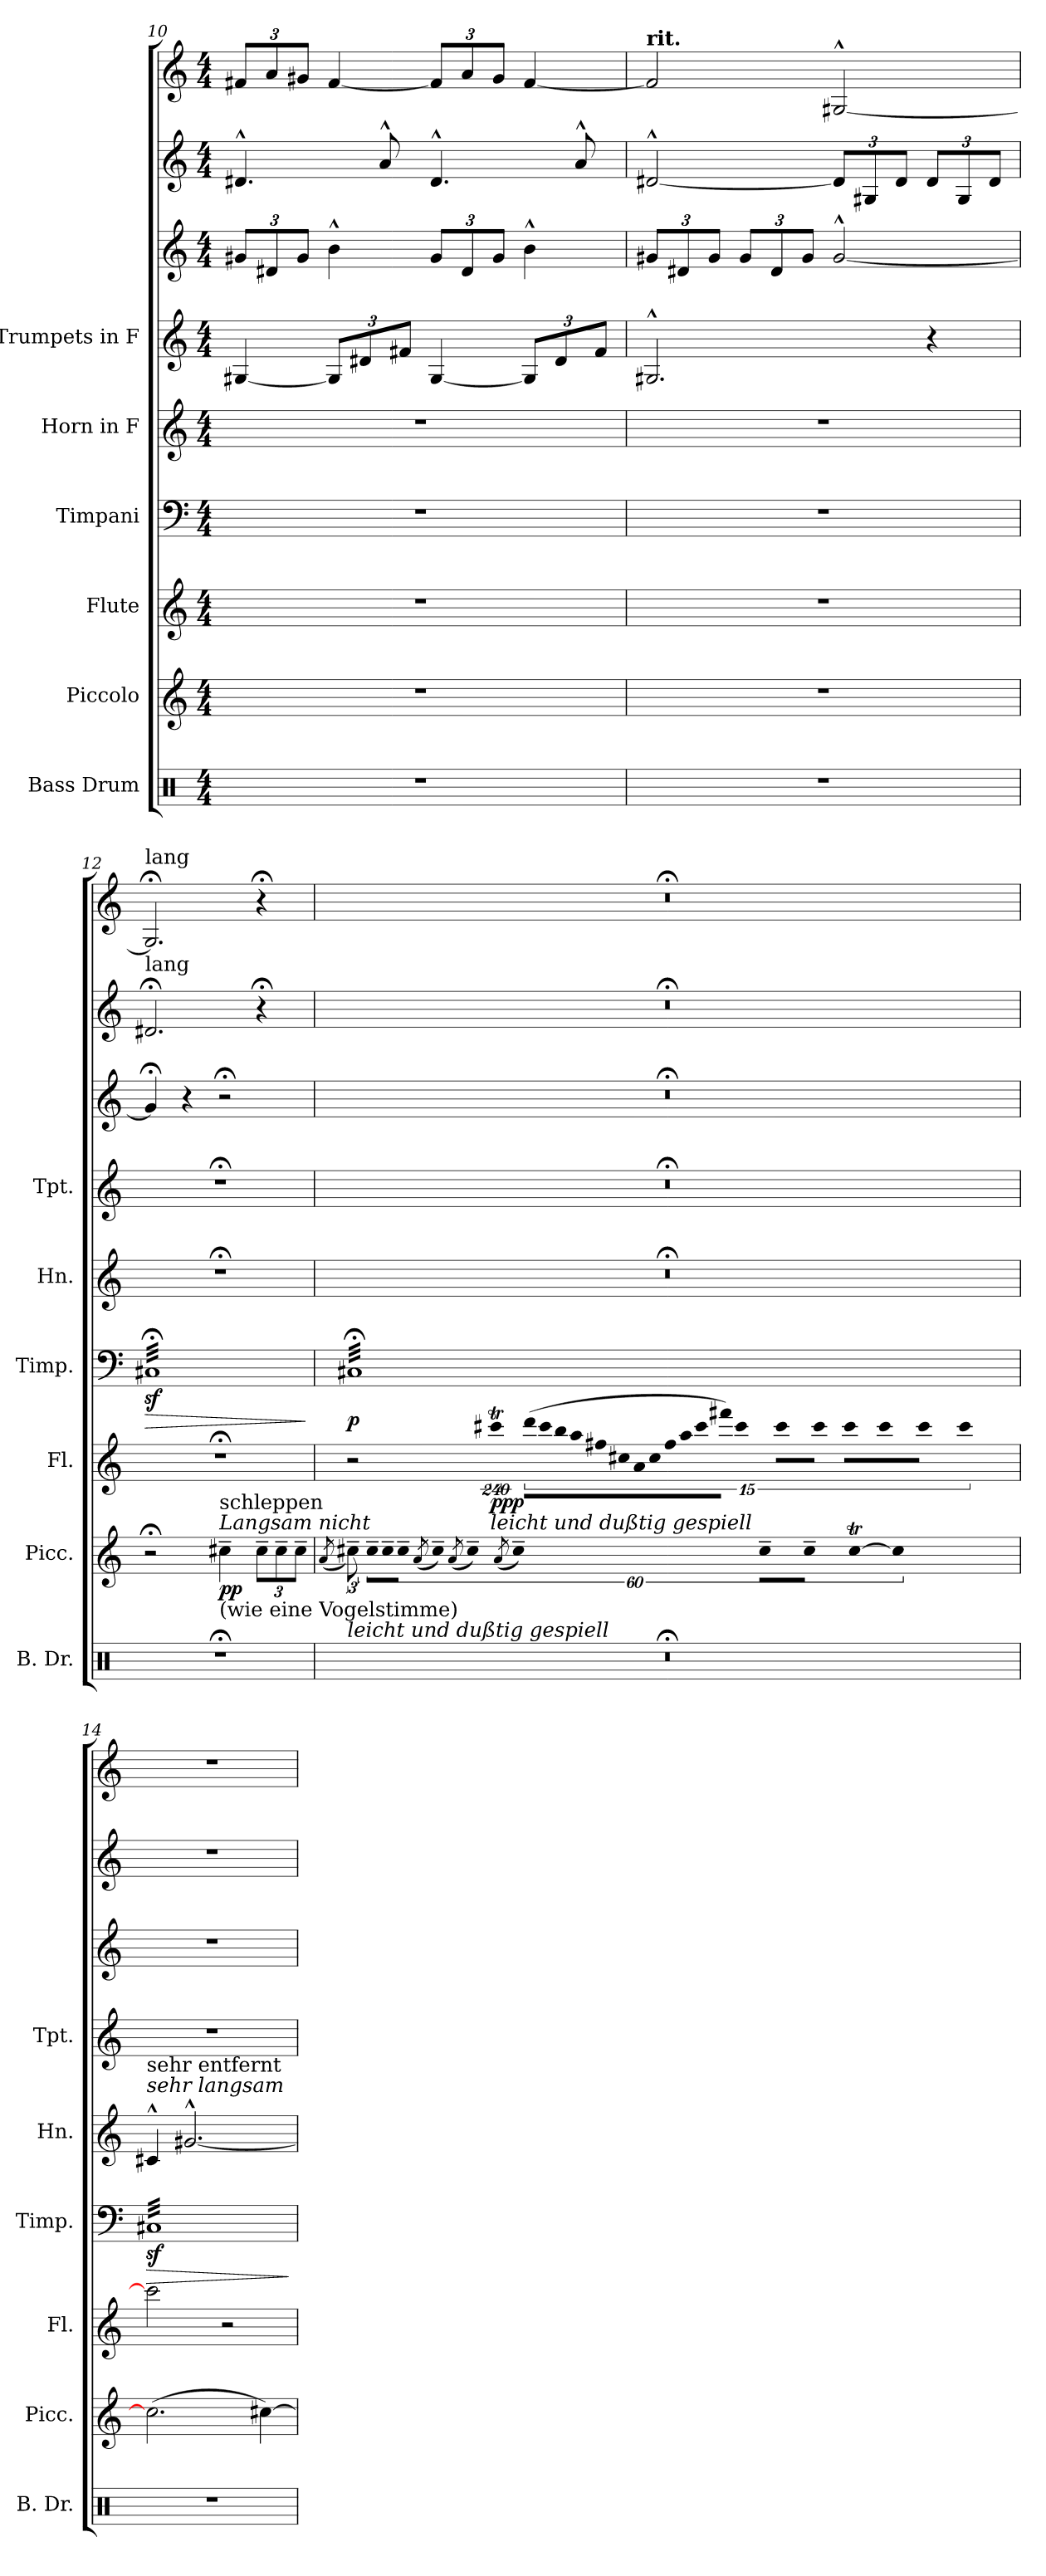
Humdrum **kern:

**kern	**kern	**dynam	**kern	**dynam	**kern	**dynam	**kern	**kern	**kern	**kern	**kern
*part6	*part5	*part5	*part4	*part4	*part3	*part3	*part2	*part1	*part1	*part1	*part1
*staff9	*staff8	*staff8	*staff7	*staff7	*staff6	*staff6	*staff5	*staff4	*staff3	*staff2	*staff1
*I"Bass Drum	*I"Piccolo	*	*I"Flute	*	*I"Timpani	*	*I"Horn in F	*I"Trumpets in F	*	*	*
*I'B. Dr.	*I'Picc.	*	*I'Fl.	*	*I'Timp.	*	*I'Hn.	*I'Tpt.	*	*	*
*clefX	*clefG2	*	*clefG2	*	*clefF4	*	*clefG2	*clefG2	*clefG2	*clefG2	*clefG2
*	*ITrd-7c-12	*	*	*	*	*	*ITrd4c7	*ITrd-3c-5	*ITrd-3c-5	*ITrd-3c-5	*ITrd-3c-5
*k[]	*k[]	*	*k[]	*	*k[]	*	*k[b-]	*k[b-]	*k[b-]	*k[b-]	*k[b-]
*M4/4	*M4/4	*	*M4/4	*	*M4/4	*	*M4/4	*M4/4	*M4/4	*M4/4	*M4/4
*	*	*	*	*	*	*	*	*	*Xbrackettup	*	*Xbrackettup
=10	=10	=10	=10	=10	=10	=10	=10	=10	=10	=10	=10
1r	1r	.	1r	.	1r	.	1r	[4c#X/	12cc#X/L	4.g#X^^/	12bn/L
.	.	.	.	.	.	.	.	.	12g#X/	.	12dd/
.	.	.	.	.	.	.	.	.	12cc#/J	.	12cc#X/J
*	*	*	*	*	*	*	*	*Xbrackettup	*	*	*
.	.	.	.	.	.	.	.	12c#/L]	4ee^^\	.	[4b/
.	.	.	.	.	.	.	.	12g#X/	.	.	.
.	.	.	.	.	.	.	.	.	.	8dd^^/	.
.	.	.	.	.	.	.	.	12bn/J	.	.	.
.	.	.	.	.	.	.	.	[4c#/	12cc#/L	4.g#^^/	12b/L]
.	.	.	.	.	.	.	.	.	12g#/	.	12dd/
.	.	.	.	.	.	.	.	.	12cc#/J	.	12cc#/J
.	.	.	.	.	.	.	.	12c#/L]	4ee^^\	.	[4b/
.	.	.	.	.	.	.	.	12g#/	.	.	.
.	.	.	.	.	.	.	.	.	.	8dd^^/	.
.	.	.	.	.	.	.	.	12b/J	.	.	.
=11	=11	=11	=11	=11	=11	=11	=11	=11	=11	=11	=11
!	!	!	!	!	!	!	!	!	!	!	!LO:TX:B:t=rit.
1r	1r	.	1r	.	1r	.	1r	2.c#X^^/	12cc#X/L	[2g#X^^/	2b/]
.	.	.	.	.	.	.	.	.	12g#X/	.	.
.	.	.	.	.	.	.	.	.	12cc#/J	.	.
.	.	.	.	.	.	.	.	.	12cc#/L	.	.
.	.	.	.	.	.	.	.	.	12g#/	.	.
.	.	.	.	.	.	.	.	.	12cc#/J	.	.
*	*	*	*	*	*	*	*	*	*	*Xbrackettup	*
.	.	.	.	.	.	.	.	.	[2cc#^^/	12g#/L]	[2c#X^^/
.	.	.	.	.	.	.	.	.	.	12c#X/	.
.	.	.	.	.	.	.	.	.	.	12g#/J	.
.	.	.	.	.	.	.	.	4r	.	12g#/L	.
.	.	.	.	.	.	.	.	.	.	12c#/	.
.	.	.	.	.	.	.	.	.	.	12g#/J	.
=12	=12	=12	=12	=12	=12	=12	=12	=12	=12	=12	=12
!	!	!	!	!	!	!	!	!	!	!	!LO:TX:a:t=lang
!	!	!	!	!	!	!	!	!	!	!LO:TX:a:t=lang	!
!	!	!	!	!	!	!LO:HP:b	!	!	!	!	!
*	*	*	*	*	*tremolo	*	*	*	*	*	*
1r;<	2r;<	.	1r;<	.	32C#Xz<;<LLL	>	1r;<	1r;<	4cc#;</]	2.g#X;</	2.c#;</]
.	.	.	.	.	32C#Xz<;<	.	.	.	.	.	.
.	.	.	.	.	32C#Xz<;<	.	.	.	.	.	.
.	.	.	.	.	32C#Xz<;<	.	.	.	.	.	.
.	.	.	.	.	32C#Xz<;<	.	.	.	.	.	.
.	.	.	.	.	32C#Xz<;<	.	.	.	.	.	.
.	.	.	.	.	32C#Xz<;<	.	.	.	.	.	.
.	.	.	.	.	32C#Xz<;<	.	.	.	.	.	.
.	.	.	.	.	32C#Xz<;<	.	.	.	4r	.	.
.	.	.	.	.	32C#Xz<;<	.	.	.	.	.	.
.	.	.	.	.	32C#Xz<;<	.	.	.	.	.	.
.	.	.	.	.	32C#Xz<;<	.	.	.	.	.	.
.	.	.	.	.	32C#Xz<;<	.	.	.	.	.	.
.	.	.	.	.	32C#Xz<;<	.	.	.	.	.	.
.	.	.	.	.	32C#Xz<;<	.	.	.	.	.	.
.	.	.	.	.	32C#Xz<;<	.	.	.	.	.	.
!	!LO:TX:a:i:t=Langsam nicht	!	!	!	!	!	!	!	!	!	!
!	!LO:TX:a:t=schleppen	!	!	!	!	!	!	!	!	!	!
!	!LO:TX:b:t=(wie eine Vogelstimme)	!	!	!	!	!	!	!	!	!	!
!	!	!LO:DY:b	!	!	!	!	!	!	!	!	!
.	4ccc#X~\	pp	.	.	32C#Xz<;<	.	.	.	2r;<	.	.
.	.	.	.	.	32C#Xz<;<	.	.	.	.	.	.
.	.	.	.	.	32C#Xz<;<	.	.	.	.	.	.
.	.	.	.	.	32C#Xz<;<	.	.	.	.	.	.
.	.	.	.	.	32C#Xz<;<	.	.	.	.	.	.
.	.	.	.	.	32C#Xz<;<	.	.	.	.	.	.
.	.	.	.	.	32C#Xz<;<	.	.	.	.	.	.
.	.	.	.	.	32C#Xz<;<	.	.	.	.	.	.
*	*Xbrackettup	*	*	*	*	*	*	*	*	*	*
.	12ccc#~\L	.	.	.	32C#Xz<;<	.	.	.	.	4r;<	4r;<
.	.	.	.	.	32C#Xz<;<	.	.	.	.	.	.
.	.	.	.	.	32C#Xz<;<	.	.	.	.	.	.
.	12ccc#~\	.	.	.	.	.	.	.	.	.	.
.	.	.	.	.	32C#Xz<;<	.	.	.	.	.	.
.	.	.	.	.	32C#Xz<;<	.	.	.	.	.	.
.	.	.	.	.	32C#Xz<;<	.	.	.	.	.	.
.	12ccc#~\J	.	.	.	.	.	.	.	.	.	.
.	.	.	.	.	32C#Xz<;<	.	.	.	.	.	.
.	.	.	.	.	32C#Xz<;<JJJ	.	.	.	.	.	.
.	.	.	.	.	.	]	.	.	.	.	.
!!LO:PB:g=z
=13	=13	=13	=13	=13	=13	=13	=13	=13	=13	=13	=13
.	(<8qaa/	.	.	.	.	.	.	.	.	.	.
*	*brackettup	*	*	*	*	*	*	*	*	*	*
!	!LO:TX:b:i:t=leicht und dußtig gespiell	!	!	!	!	!	!	!	!	!	!
!	!	!	!	!	!	!LO:DY:b	!	!	!	!	!
1r;<	12ccc#X~\)	.	2r	.	32C#X;<LLL	p	1r;<	1r;<	1r;<	1r;<	1r;<
.	.	.	.	.	32C#X;<	.	.	.	.	.	.
.	.	.	.	.	32C#X;<	.	.	.	.	.	.
!	!LO:N:vis=8	!	!	!	!	!	!	!	!	!	!
.	1920%53ccc#~\L	.	.	.	.	.	.	.	.	.	.
.	.	.	.	.	32C#X;<	.	.	.	.	.	.
!	!LO:N:vis=8	!	!	!	!	!	!	!	!	!	!
.	1920%53ccc#~\	.	.	.	.	.	.	.	.	.	.
.	.	.	.	.	32C#X;<	.	.	.	.	.	.
!	!LO:N:vis=8	!	!	!	!	!	!	!	!	!	!
.	1920%53ccc#~\J	.	.	.	.	.	.	.	.	.	.
.	.	.	.	.	32C#X;<	.	.	.	.	.	.
.	(<8qaa/	.	.	.	.	.	.	.	.	.	.
.	12ccc#~\)	.	.	.	.	.	.	.	.	.	.
.	.	.	.	.	32C#X;<	.	.	.	.	.	.
.	.	.	.	.	32C#X;<	.	.	.	.	.	.
.	(<8qaa/	.	.	.	.	.	.	.	.	.	.
.	12ccc#~\)	.	.	.	.	.	.	.	.	.	.
.	.	.	.	.	32C#X;<	.	.	.	.	.	.
.	.	.	.	.	32C#X;<	.	.	.	.	.	.
.	.	.	.	.	32C#X;<	.	.	.	.	.	.
.	(<8qaa/	.	.	.	.	.	.	.	.	.	.
.	12ccc#~\)	.	.	.	.	.	.	.	.	.	.
.	.	.	.	.	32C#X;<	.	.	.	.	.	.
.	.	.	.	.	32C#X;<	.	.	.	.	.	.
.	.	.	.	.	32C#X;<	.	.	.	.	.	.
.	24ccc#~\L	.	.	.	.	.	.	.	.	.	.
.	.	.	.	.	32C#X;<	.	.	.	.	.	.
.	24ccc#~\J	.	.	.	.	.	.	.	.	.	.
.	.	.	.	.	32C#X;<	.	.	.	.	.	.
.	[3ccc#t	.	.	.	.	.	.	.	.	.	.
!	!	!	!LO:TX:b:i:t=leicht und dußtig gespiell	!	!	!	!	!	!	!	!
!	!	!	!LO:N:vis=2	!LO:DY:b	!	!	!	!	!	!	!
.	.	.	960%137ccc#Xt\	ppp	32C#X;<	.	.	.	.	.	.
.	.	.	.	.	32C#X;<	.	.	.	.	.	.
.	.	.	.	.	32C#X;<	.	.	.	.	.	.
.	.	.	.	.	32C#X;<	.	.	.	.	.	.
.	.	.	.	.	32C#X;<	.	.	.	.	.	.
!	!	!	!LO:N:vis=1024%31	!	!	!	!	!	!	!	!
.	.	.	(>1920%11ddd\LLL	.	.	.	.	.	.	.	.
!	!	!	!LO:N:vis=1024%31	!	!	!	!	!	!	!	!
.	.	.	1920%11ccc#\	.	.	.	.	.	.	.	.
!	!	!	!LO:N:vis=1024%31	!	!	!	!	!	!	!	!
.	.	.	1920%11bb\	.	.	.	.	.	.	.	.
.	.	.	.	.	32C#X;<	.	.	.	.	.	.
!	!	!	!LO:N:vis=1024%31	!	!	!	!	!	!	!	!
.	.	.	1920%11aa\	.	.	.	.	.	.	.	.
!	!	!	!LO:N:vis=1024%31	!	!	!	!	!	!	!	!
.	.	.	1920%11ff#X\	.	.	.	.	.	.	.	.
!	!	!	!LO:N:vis=1024%31	!	!	!	!	!	!	!	!
.	.	.	1920%11cc#X\	.	.	.	.	.	.	.	.
!	!	!	!LO:N:vis=1024%31	!	!	!	!	!	!	!	!
.	.	.	1920%11a\	.	.	.	.	.	.	.	.
!	!	!	!LO:N:vis=1024%31	!	!	!	!	!	!	!	!
.	.	.	1920%11cc#\	.	.	.	.	.	.	.	.
.	.	.	.	.	32C#X;<	.	.	.	.	.	.
!	!	!	!LO:N:vis=1024%31	!	!	!	!	!	!	!	!
.	.	.	1920%11ff#\	.	.	.	.	.	.	.	.
!	!	!	!LO:N:vis=1024%31	!	!	!	!	!	!	!	!
.	.	.	1920%11aa\	.	.	.	.	.	.	.	.
!	!	!	!LO:N:vis=1024%31	!	!	!	!	!	!	!	!
.	.	.	1920%11ccc#\	.	.	.	.	.	.	.	.
!	!	!	!LO:N:vis=1024%31	!	!	!	!	!	!	!	!
.	.	.	1920%11fff#X\JJJ)	.	.	.	.	.	.	.	.
!	!	!	!LO:N:vis=4	!	!	!	!	!	!	!	!
.	.	.	1920%137ccc#\	.	.	.	.	.	.	.	.
.	.	.	.	.	32C#X;<	.	.	.	.	.	.
.	.	.	.	.	32C#X;<	.	.	.	.	.	.
.	.	.	.	.	32C#X;<	.	.	.	.	.	.
!	!	!	!LO:N:vis=8	!	!	!	!	!	!	!	!
.	.	.	640%23ccc#\L	.	.	.	.	.	.	.	.
.	.	.	.	.	32C#X;<	.	.	.	.	.	.
!	!	!	!LO:N:vis=8	!	!	!	!	!	!	!	!
.	.	.	640%23ccc#\J	.	.	.	.	.	.	.	.
.	6ccc#_	.	.	.	.	.	.	.	.	.	.
.	.	.	.	.	32C#X;<	.	.	.	.	.	.
!	!	!	!LO:N:vis=8	!	!	!	!	!	!	!	!
.	.	.	960%23ccc#\L	.	.	.	.	.	.	.	.
.	.	.	.	.	32C#X;<	.	.	.	.	.	.
!	!	!	!LO:N:vis=8	!	!	!	!	!	!	!	!
.	.	.	960%23ccc#\	.	.	.	.	.	.	.	.
!	!	!	!LO:N:vis=8	!	!	!	!	!	!	!	!
.	.	.	960%23ccc#\J	.	.	.	.	.	.	.	.
.	.	.	.	.	32C#X;<	.	.	.	.	.	.
!	!	!	!LO:N:vis=4	!	!	!	!	!	!	!	!
.	.	.	[1920%137ccc#\	.	.	.	.	.	.	.	.
.	.	.	.	.	32C#X;<	.	.	.	.	.	.
.	.	.	.	.	32C#X;<JJJ	.	.	.	.	.	.
.	.	.	480ryy	.	.	.	.	.	.	.	.
.	1920ryy	.	.	.	.	.	.	.	.	.	.
=14	=14	=14	=14	=14	=14	=14	=14	=14	=14	=14	=14
!	!	!	!	!	!	!	!LO:TX:a:i:t=sehr langsam	!	!	!	!
!	!	!	!	!	!	!	!LO:TX:a:t=sehr entfernt	!	!	!	!
!	!	!	!	!	!	!LO:HP:b	!	!	!	!	!
1r	(>2.ccc#\]	.	2ccc#\]	.	32C#Xz<LLL	>	4F#X^^/	1r	1r	1r	1r
.	.	.	.	.	32C#Xz<	.	.	.	.	.	.
.	.	.	.	.	32C#Xz<	.	.	.	.	.	.
.	.	.	.	.	32C#Xz<	.	.	.	.	.	.
.	.	.	.	.	32C#Xz<	.	.	.	.	.	.
.	.	.	.	.	32C#Xz<	.	.	.	.	.	.
.	.	.	.	.	32C#Xz<	.	.	.	.	.	.
.	.	.	.	.	32C#Xz<	.	.	.	.	.	.
.	.	.	.	.	32C#Xz<	.	[2.c#X^^/	.	.	.	.
.	.	.	.	.	32C#Xz<	.	.	.	.	.	.
.	.	.	.	.	32C#Xz<	.	.	.	.	.	.
.	.	.	.	.	32C#Xz<	.	.	.	.	.	.
.	.	.	.	.	32C#Xz<	.	.	.	.	.	.
.	.	.	.	.	32C#Xz<	.	.	.	.	.	.
.	.	.	.	.	32C#Xz<	.	.	.	.	.	.
.	.	.	.	.	32C#Xz<	.	.	.	.	.	.
.	.	.	2r	.	32C#Xz<	.	.	.	.	.	.
.	.	.	.	.	32C#Xz<	.	.	.	.	.	.
.	.	.	.	.	32C#Xz<	.	.	.	.	.	.
.	.	.	.	.	32C#Xz<	.	.	.	.	.	.
.	.	.	.	.	32C#Xz<	.	.	.	.	.	.
.	.	.	.	.	32C#Xz<	.	.	.	.	.	.
.	.	.	.	.	32C#Xz<	.	.	.	.	.	.
.	.	.	.	.	32C#Xz<	.	.	.	.	.	.
.	[4ccc#X\)	.	.	.	32C#Xz<	.	.	.	.	.	.
.	.	.	.	.	32C#Xz<	.	.	.	.	.	.
.	.	.	.	.	32C#Xz<	.	.	.	.	.	.
.	.	.	.	.	32C#Xz<	.	.	.	.	.	.
.	.	.	.	.	32C#Xz<	.	.	.	.	.	.
.	.	.	.	.	32C#Xz<	.	.	.	.	.	.
.	.	.	.	.	32C#Xz<	.	.	.	.	.	.
.	.	.	.	.	32C#Xz<JJJ	.	.	.	.	.	.
*	*	*	*	*	*Xtremolo	*	*	*	*	*	*
.	.	.	.	.	.	]	.	.	.	.	.
=	=	=	=	=	=	=	=	=	=	=	=
*-	*-	*-	*-	*-	*-	*-	*-	*-	*-	*-	*-
